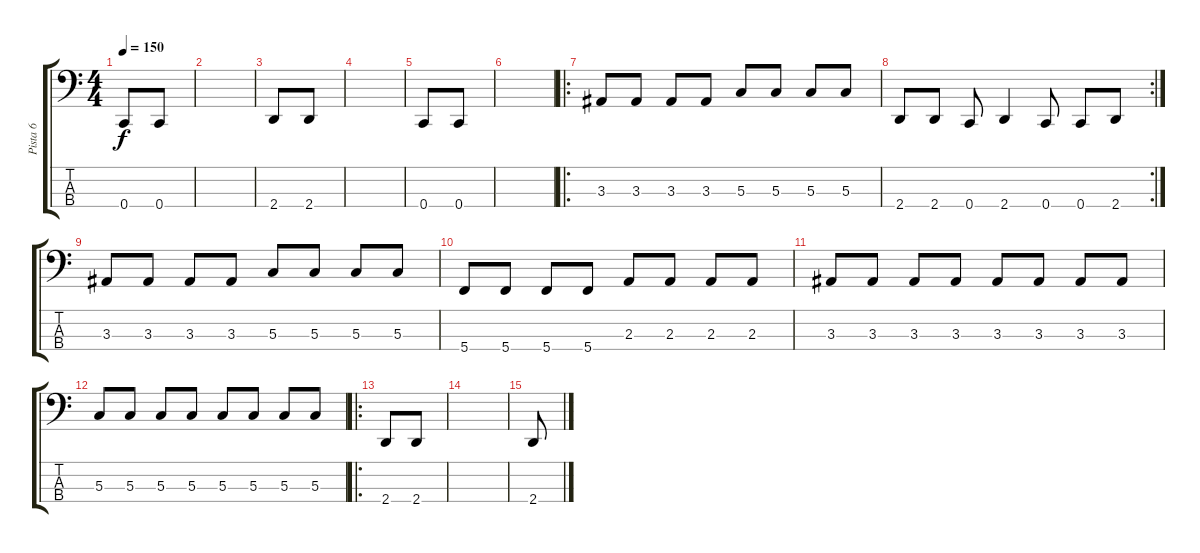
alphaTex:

\track ("Pista 6" "Pista 6") {instrument electricbassfinger}
\staff {score tabs}
\tuning (F2 C2 G1 C1) {hide}
\ts (4 4)
\tempo 150
\clef f4
\ks c
0.4.8{dy f} 0.4.8 |
|
2.4.8 2.4.8 |
|
0.4.8 0.4.8 |
|
\ro
3.3.8 3.3.8 3.3.8 3.3.8 5.3.8 5.3.8 5.3.8 5.3.8 |
\rc 2
2.4.8 2.4.8 0.4.8 2.4.4 0.4.8 0.4.8 2.4.8 |
3.3.8 3.3.8 3.3.8 3.3.8 5.3.8 5.3.8 5.3.8 5.3.8 |
5.4.8 5.4.8 5.4.8 5.4.8 2.3.8 2.3.8 2.3.8 2.3.8 |
3.3.8 3.3.8 3.3.8 3.3.8 3.3.8 3.3.8 3.3.8 3.3.8 |
5.3.8 5.3.8 5.3.8 5.3.8 5.3.8 5.3.8 5.3.8 5.3.8 |
\ro
2.4.8 2.4.8 |
|
2.4.8
